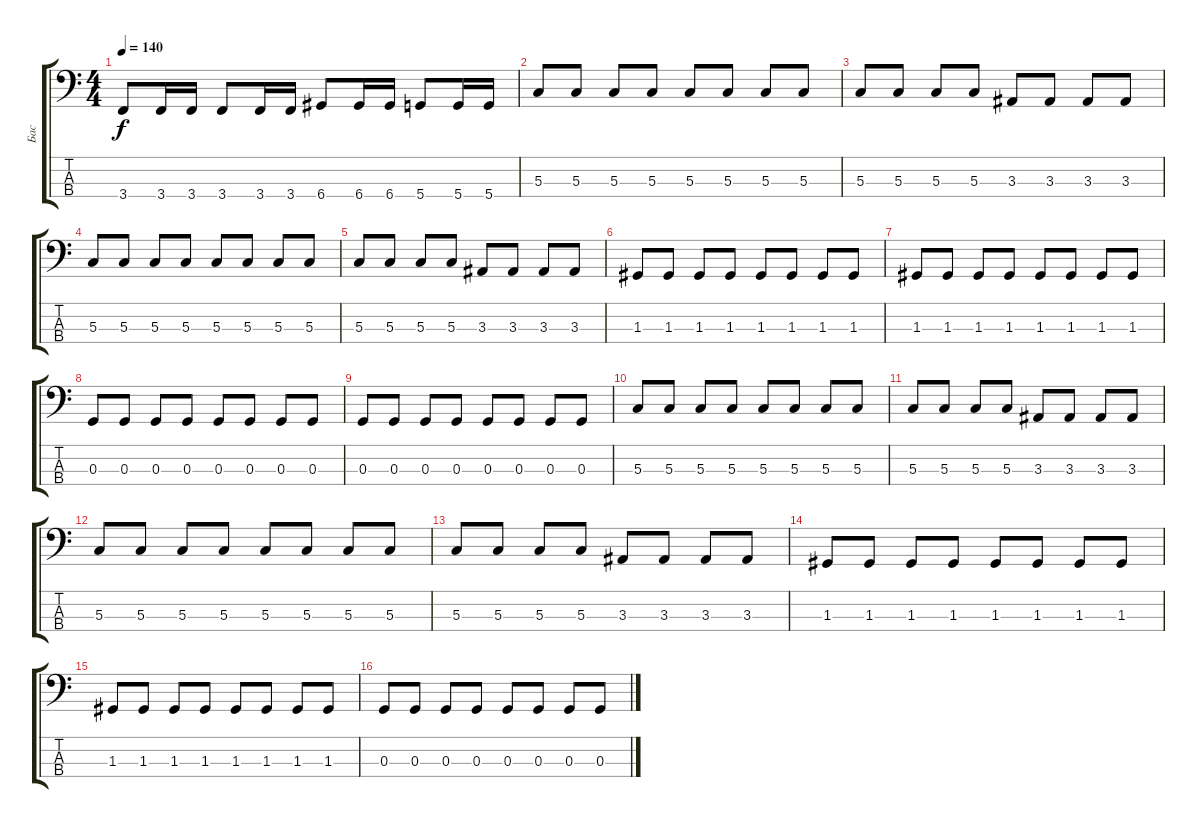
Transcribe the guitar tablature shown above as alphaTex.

\track ("Бас" "Бас") {instrument electricbassfinger}
\staff {score tabs}
\tuning (F2 C2 G1 D1) {hide}
\ts (4 4)
\tempo 140
\clef f4
\ks c
3.4.8{dy f} 3.4.16 3.4.16 3.4.8 3.4.16 3.4.16 6.4.8 6.4.16 6.4.16 5.4.8 5.4.16 5.4.16 |
5.3.8 5.3.8 5.3.8 5.3.8 5.3.8 5.3.8 5.3.8 5.3.8 |
5.3.8 5.3.8 5.3.8 5.3.8 3.3.8 3.3.8 3.3.8 3.3.8 |
5.3.8 5.3.8 5.3.8 5.3.8 5.3.8 5.3.8 5.3.8 5.3.8 |
5.3.8 5.3.8 5.3.8 5.3.8 3.3.8 3.3.8 3.3.8 3.3.8 |
1.3.8 1.3.8 1.3.8 1.3.8 1.3.8 1.3.8 1.3.8 1.3.8 |
1.3.8 1.3.8 1.3.8 1.3.8 1.3.8 1.3.8 1.3.8 1.3.8 |
0.3.8 0.3.8 0.3.8 0.3.8 0.3.8 0.3.8 0.3.8 0.3.8 |
0.3.8 0.3.8 0.3.8 0.3.8 0.3.8 0.3.8 0.3.8 0.3.8 |
5.3.8 5.3.8 5.3.8 5.3.8 5.3.8 5.3.8 5.3.8 5.3.8 |
5.3.8 5.3.8 5.3.8 5.3.8 3.3.8 3.3.8 3.3.8 3.3.8 |
5.3.8 5.3.8 5.3.8 5.3.8 5.3.8 5.3.8 5.3.8 5.3.8 |
5.3.8 5.3.8 5.3.8 5.3.8 3.3.8 3.3.8 3.3.8 3.3.8 |
1.3.8 1.3.8 1.3.8 1.3.8 1.3.8 1.3.8 1.3.8 1.3.8 |
1.3.8 1.3.8 1.3.8 1.3.8 1.3.8 1.3.8 1.3.8 1.3.8 |
0.3.8 0.3.8 0.3.8 0.3.8 0.3.8 0.3.8 0.3.8 0.3.8
